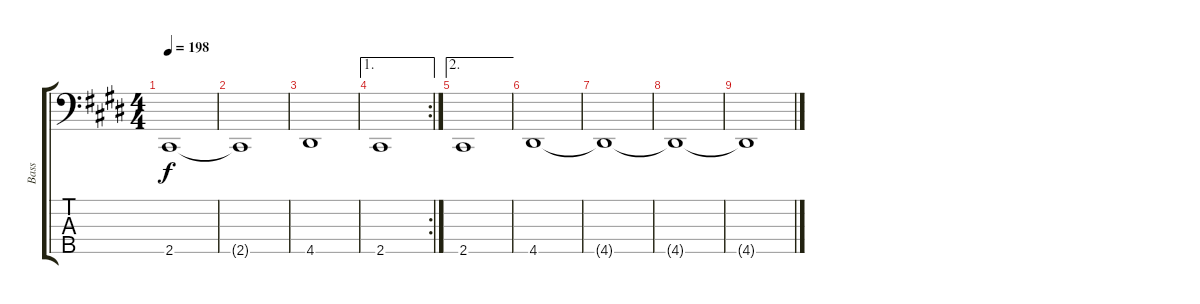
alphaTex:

\track ("Bass" "Bass") {instrument electricbassfinger}
\staff {score tabs}
\tuning (G2 D2 A1 E1 B0) {hide}
\ts (4 4)
\tempo 198
\clef f4
\ks e
2.5.1{dy f} |
2.5{t}.1 |
4.5.1 |
\ae 1
\rc 2
2.5.1 |
\ae 2
2.5.1 |
4.5.1 |
4.5{t}.1 |
4.5{t}.1 |
4.5{t}.1
